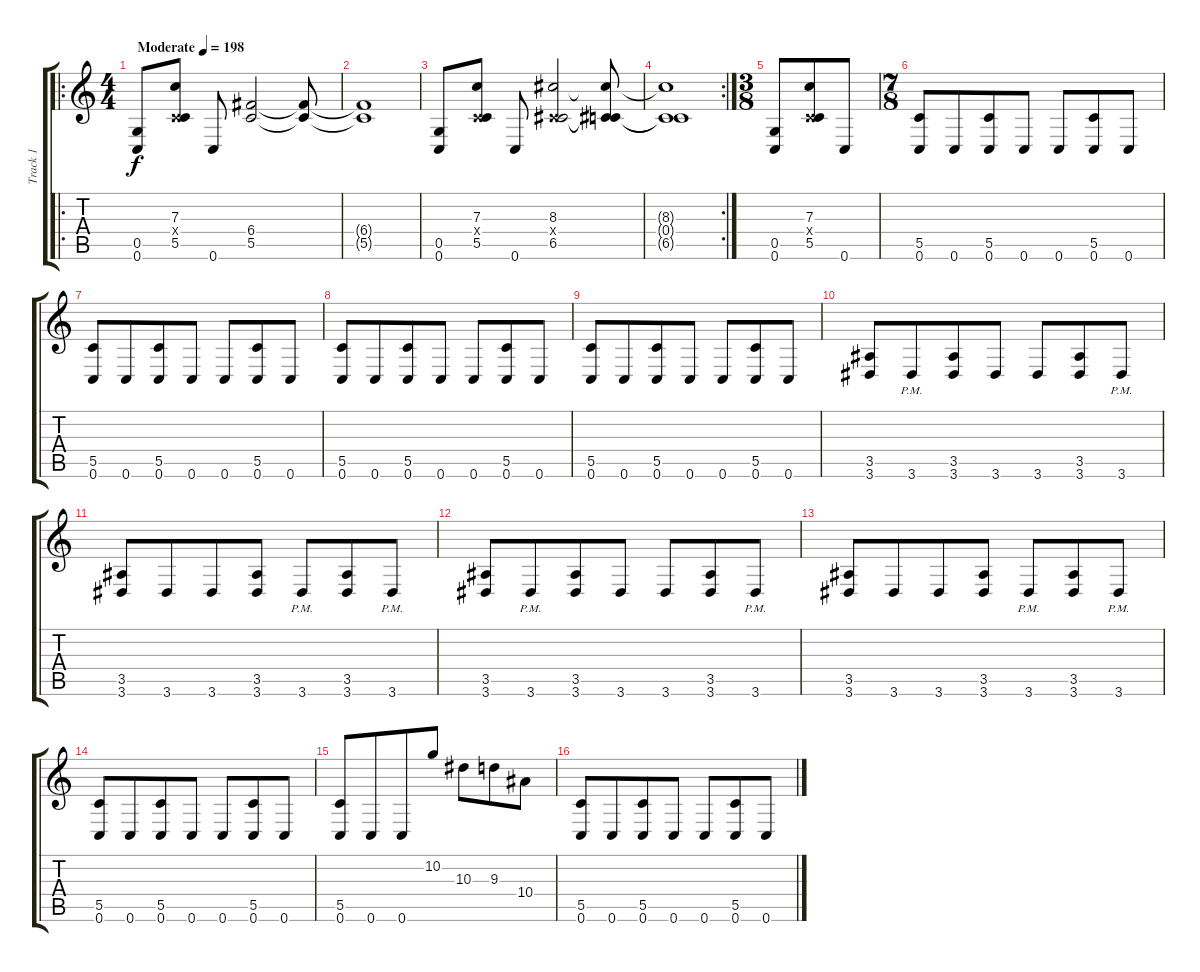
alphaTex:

\track ("Track 1" "Track 1") {instrument overdrivenguitar}
\staff {score tabs}
\tuning (D4 A3 F3 C3 G2 C2) {hide}
\ro
\ts (4 4)
\tempo (198 "Moderate")
\clef g2
\ks c
(0.5 0.6).8{dy f instrument overdrivenguitar} (7.3 0.4{x} 5.5).8 0.6.8 (6.4 5.5).2 (6.4{t} 5.5{t}).8 |
(6.4{t} 5.5{t}).1 |
(0.5 0.6).8 (7.3 0.4{x} 5.5).8 0.6.8 (8.3 0.4{x} 6.5).2 (8.3{t} 0.4{t} 6.5{t}).8 |
\rc 2
(8.3{t} 0.4{t} 6.5{t}).1 |
\ts (3 8)
(0.5 0.6).8 (7.3 0.4{x} 5.5).8 0.6.8 |
\ts (7 8)
(5.5 0.6).8 0.6.8 (5.5 0.6).8 0.6.8 0.6.8 (5.5 0.6).8 0.6.8 |
(5.5 0.6).8 0.6.8 (5.5 0.6).8 0.6.8 0.6.8 (5.5 0.6).8 0.6.8 |
(5.5 0.6).8 0.6.8 (5.5 0.6).8 0.6.8 0.6.8 (5.5 0.6).8 0.6.8 |
(5.5 0.6).8 0.6.8 (5.5 0.6).8 0.6.8 0.6.8 (5.5 0.6).8 0.6.8 |
(3.5 3.6).8 3.6{pm}.8 (3.5 3.6).8 3.6.8 3.6.8 (3.5 3.6).8 3.6{pm}.8 |
(3.5 3.6).8 3.6.8 3.6.8 (3.5 3.6).8 3.6{pm}.8 (3.5 3.6).8 3.6{pm}.8 |
(3.5 3.6).8 3.6{pm}.8 (3.5 3.6).8 3.6.8 3.6.8 (3.5 3.6).8 3.6{pm}.8 |
(3.5 3.6).8 3.6.8 3.6.8 (3.5 3.6).8 3.6{pm}.8 (3.5 3.6).8 3.6{pm}.8 |
(5.5 0.6).8 0.6.8 (5.5 0.6).8 0.6.8 0.6.8 (5.5 0.6).8 0.6.8 |
(5.5 0.6).8 0.6.8 0.6.8 10.2.8 10.3.8 9.3.8 10.4.8 |
(5.5 0.6).8 0.6.8 (5.5 0.6).8 0.6.8 0.6.8 (5.5 0.6).8 0.6.8
